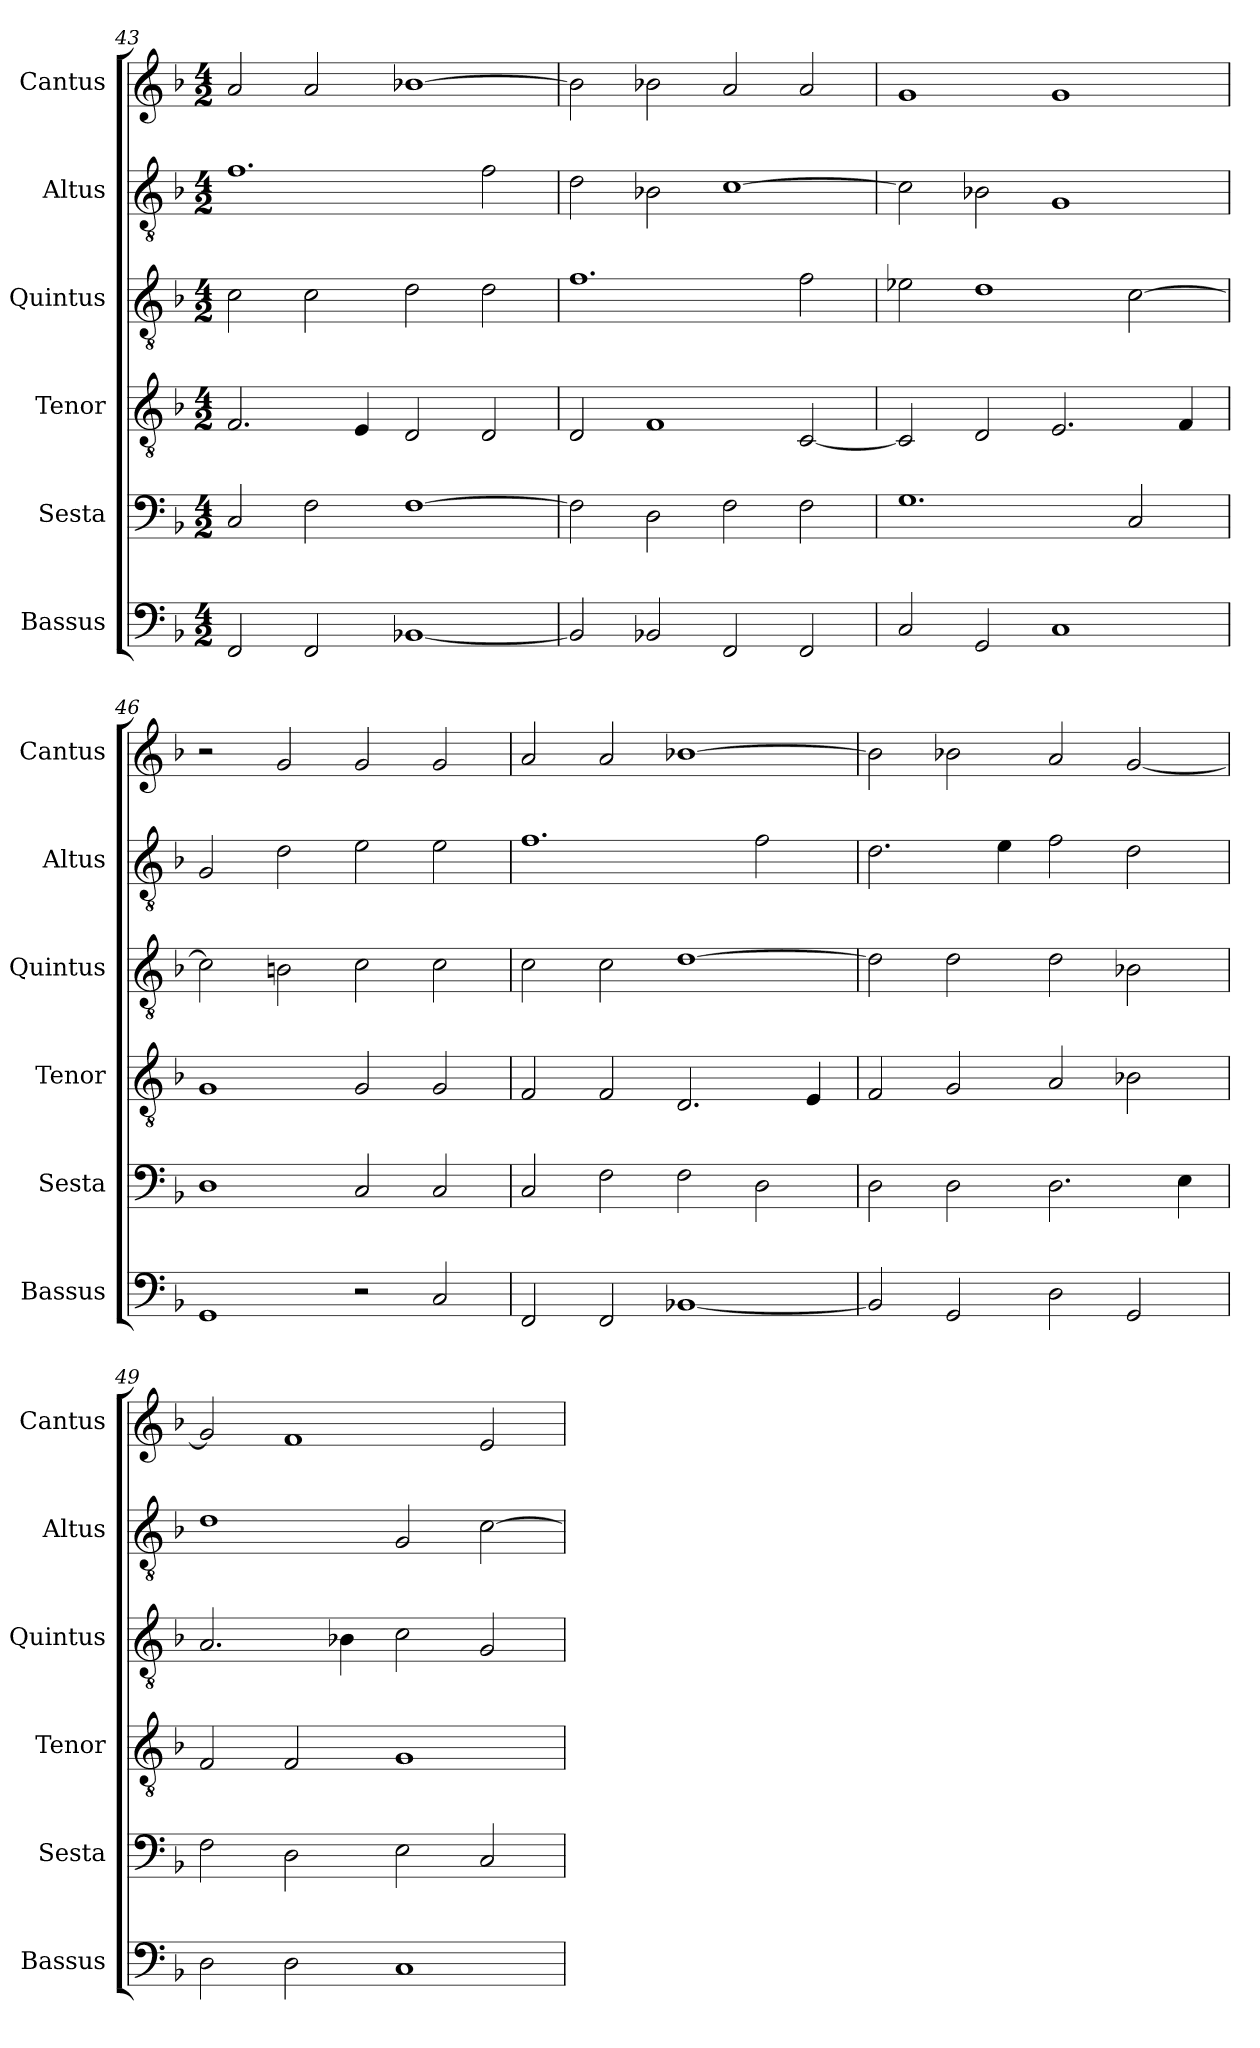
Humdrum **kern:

**kern	**kern	**kern	**kern	**kern	**kern
*part6	*part5	*part4	*part3	*part2	*part1
*staff6	*staff5	*staff4	*staff3	*staff2	*staff1
*I"Bassus	*I"Sesta	*I"Tenor	*I"Quintus	*I"Altus	*I"Cantus
*I'Bassus	*I'Sesta	*I'Tenor	*I'Quintus	*I'Altus	*I'Cantus
*clefF4	*clefF4	*clefGv2	*clefGv2	*clefGv2	*clefG2
*k[b-]	*k[b-]	*k[b-]	*k[b-]	*k[b-]	*k[b-]
*F:	*F:	*F:	*F:	*F:	*F:
*M4/2	*M4/2	*M4/2	*M4/2	*M4/2	*M4/2
=43	=43	=43	=43	=43	=43
2FF/	2C/	2.F/	2c\	1.f	2a/
2FF/	2F\	.	2c\	.	2a/
.	.	4E/	.	.	.
[1BB-X	[1F	2D/	2d\	.	[1b-X
.	.	2D/	2d\	2f\	.
=44	=44	=44	=44	=44	=44
2BB-/]	2F\]	2D/	1.f	2d\	2b-\]
2BB-X/	2D\	1F	.	2B-X\	2b-X\
2FF/	2F\	.	.	[1c	2a/
2FF/	2F\	[2C/	2f\	.	2a/
=45	=45	=45	=45	=45	=45
2C/	1.G	2C/]	2e-X\	2c\]	1g
2GG/	.	2D/	1d	2B-X\	.
1C	.	2.E/	.	1G	1g
.	2C/	.	[2c\	.	.
.	.	4F/	.	.	.
=46	=46	=46	=46	=46	=46
1GG	1D	1G	2c\]	2G/	2r
.	.	.	2B\	2d\	2g/
2r	2C/	2G/	2c\	2e\	2g/
2C/	2C/	2G/	2c\	2e\	2g/
=47	=47	=47	=47	=47	=47
2FF/	2C/	2F/	2c\	1.f	2a/
2FF/	2F\	2F/	2c\	.	2a/
[1BB-X	2F\	2.D/	[1d	.	[1b-X
.	2D\	.	.	2f\	.
.	.	4E/	.	.	.
=48	=48	=48	=48	=48	=48
2BB-/]	2D\	2F/	2d\]	2.d\	2b-\]
2GG/	2D\	2G/	2d\	.	2b-X\
.	.	.	.	4e\	.
2D\	2.D\	2A/	2d\	2f\	2a/
2GG/	.	2B-X\	2B-X\	2d\	[2g/
.	4E\	.	.	.	.
=49	=49	=49	=49	=49	=49
2D\	2F\	2F/	2.A/	1d	2g/]
2D\	2D\	2F/	.	.	1f
.	.	.	4B-X\	.	.
1C	2E\	1G	2c\	2G/	.
.	2C/	.	2G/	[2c\	2e/
=	=	=	=	=	=
*-	*-	*-	*-	*-	*-
